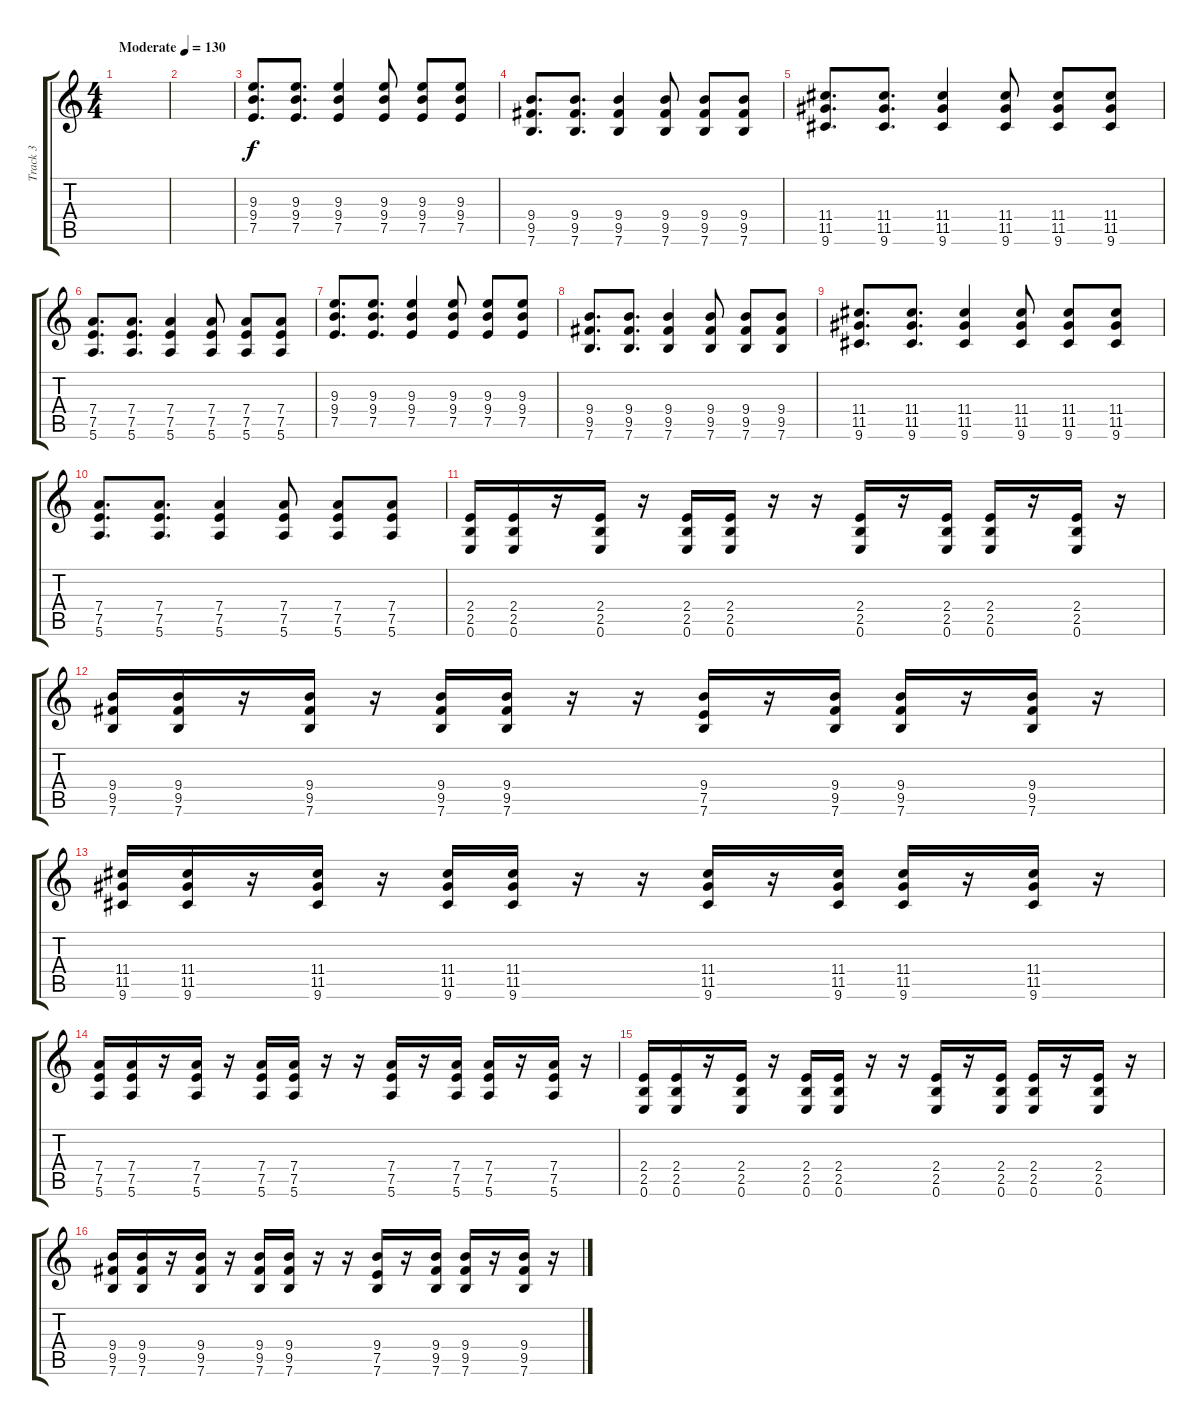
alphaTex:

\track ("Track 3" "Track 3") {instrument distortionguitar bank 255}
\staff {score tabs}
\tuning (E4 B3 G3 D3 A2 E2) {hide}
\ts (4 4)
\tempo (130 "Moderate")
\clef g2
\ks c
|
|
(9.3 9.4 7.5).8{d} (9.3 9.4 7.5).8{d} (9.3 9.4 7.5).4 (9.3 9.4 7.5).8 (9.3 9.4 7.5).8 (9.3 9.4 7.5).8 |
(9.4 9.5 7.6).8{d} (9.4 9.5 7.6).8{d} (9.4 9.5 7.6).4 (9.4 9.5 7.6).8 (9.4 9.5 7.6).8 (9.4 9.5 7.6).8 |
(11.4 11.5 9.6).8{d} (11.4 11.5 9.6).8{d} (11.4 11.5 9.6).4 (11.4 11.5 9.6).8 (11.4 11.5 9.6).8 (11.4 11.5 9.6).8 |
(7.4 7.5 5.6).8{d} (7.4 7.5 5.6).8{d} (7.4 7.5 5.6).4 (7.4 7.5 5.6).8 (7.4 7.5 5.6).8 (7.4 7.5 5.6).8 |
(9.3 9.4 7.5).8{d} (9.3 9.4 7.5).8{d} (9.3 9.4 7.5).4 (9.3 9.4 7.5).8 (9.3 9.4 7.5).8 (9.3 9.4 7.5).8 |
(9.4 9.5 7.6).8{d} (9.4 9.5 7.6).8{d} (9.4 9.5 7.6).4 (9.4 9.5 7.6).8 (9.4 9.5 7.6).8 (9.4 9.5 7.6).8 |
(11.4 11.5 9.6).8{d} (11.4 11.5 9.6).8{d} (11.4 11.5 9.6).4 (11.4 11.5 9.6).8 (11.4 11.5 9.6).8 (11.4 11.5 9.6).8 |
(7.4 7.5 5.6).8{d} (7.4 7.5 5.6).8{d} (7.4 7.5 5.6).4 (7.4 7.5 5.6).8 (7.4 7.5 5.6).8 (7.4 7.5 5.6).8 |
(2.4 2.5 0.6).16 (2.4 2.5 0.6).16 r.16 (2.4 2.5 0.6).16 r.16 (2.4 2.5 0.6).16 (2.4 2.5 0.6).16 r.16 r.16 (2.4 2.5 0.6).16 r.16 (2.4 2.5 0.6).16 (2.4 2.5 0.6).16 r.16 (2.4 2.5 0.6).16 r.16 |
(9.4 9.5 7.6).16 (9.4 9.5 7.6).16 r.16 (9.4 9.5 7.6).16 r.16 (9.4 9.5 7.6).16 (9.4 9.5 7.6).16 r.16 r.16 (9.4 7.5 7.6).16 r.16 (9.4 9.5 7.6).16 (9.4 9.5 7.6).16 r.16 (9.4 9.5 7.6).16 r.16 |
(11.4 11.5 9.6).16 (11.4 11.5 9.6).16 r.16 (11.4 11.5 9.6).16 r.16 (11.4 11.5 9.6).16 (11.4 11.5 9.6).16 r.16 r.16 (11.4 11.5 9.6).16 r.16 (11.4 11.5 9.6).16 (11.4 11.5 9.6).16 r.16 (11.4 11.5 9.6).16 r.16 |
(7.4 7.5 5.6).16 (7.4 7.5 5.6).16 r.16 (7.4 7.5 5.6).16 r.16 (7.4 7.5 5.6).16 (7.4 7.5 5.6).16 r.16 r.16 (7.4 7.5 5.6).16 r.16 (7.4 7.5 5.6).16 (7.4 7.5 5.6).16 r.16 (7.4 7.5 5.6).16 r.16 |
(2.4 2.5 0.6).16 (2.4 2.5 0.6).16 r.16 (2.4 2.5 0.6).16 r.16 (2.4 2.5 0.6).16 (2.4 2.5 0.6).16 r.16 r.16 (2.4 2.5 0.6).16 r.16 (2.4 2.5 0.6).16 (2.4 2.5 0.6).16 r.16 (2.4 2.5 0.6).16 r.16 |
(9.4 9.5 7.6).16 (9.4 9.5 7.6).16 r.16 (9.4 9.5 7.6).16 r.16 (9.4 9.5 7.6).16 (9.4 9.5 7.6).16 r.16 r.16 (9.4 7.5 7.6).16 r.16 (9.4 9.5 7.6).16 (9.4 9.5 7.6).16 r.16 (9.4 9.5 7.6).16 r.16
